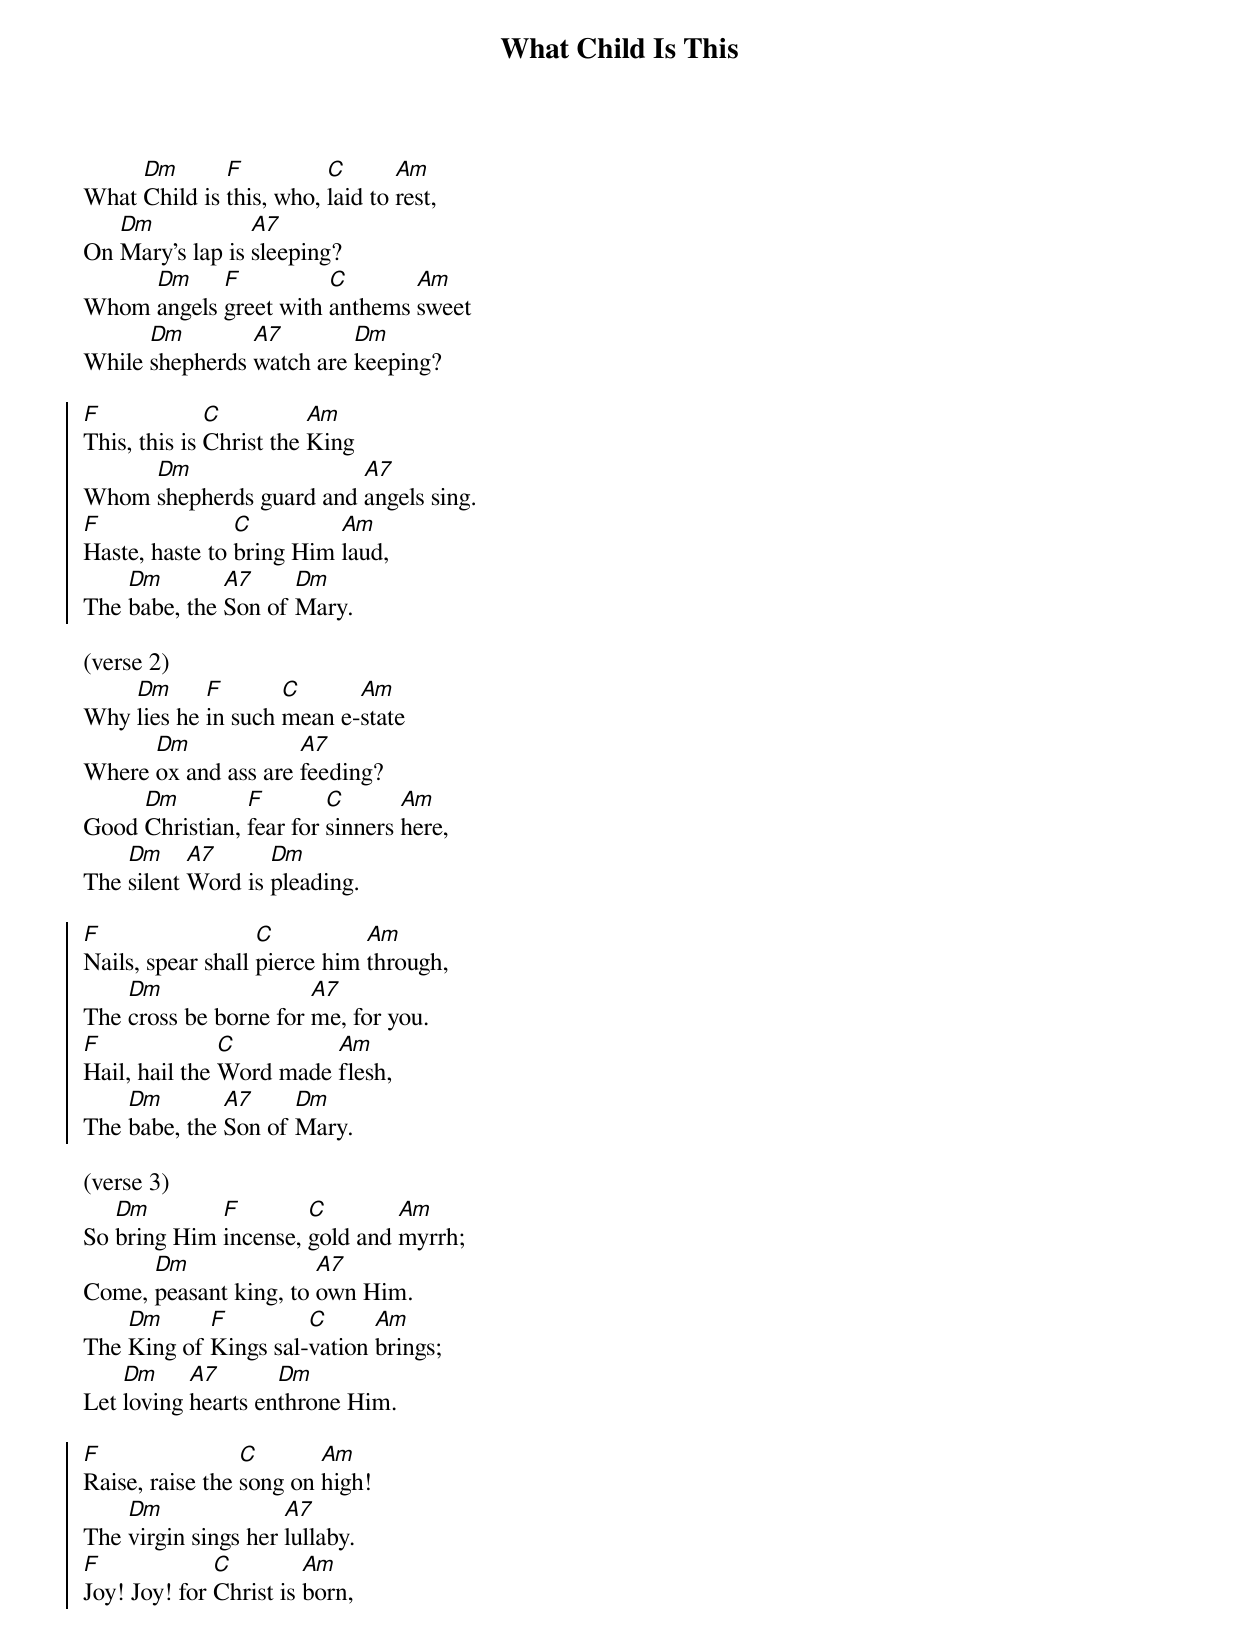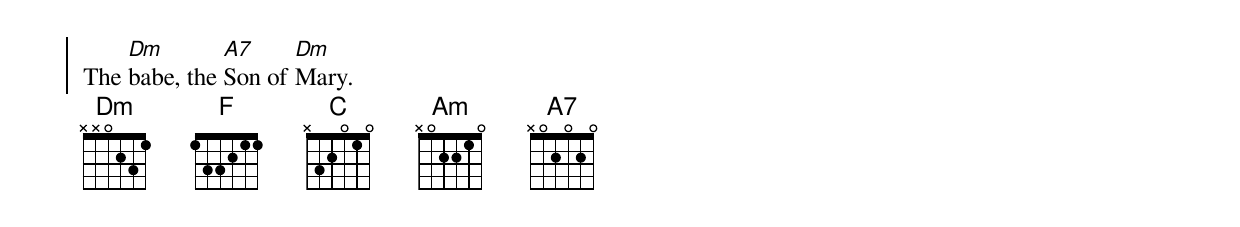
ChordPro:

{title: What Child Is This}
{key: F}
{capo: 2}


What [Dm]Child is [F]this, who, [C]laid to [Am]rest,
On [Dm]Mary's lap is [A7]sleeping?
Whom [Dm]angels [F]greet with [C]anthems [Am]sweet
While [Dm]shepherds [A7]watch are [Dm]keeping?

{soc}
[F]This, this is [C]Christ the [Am]King
Whom [Dm]shepherds guard and [A7]angels sing.
[F]Haste, haste to [C]bring Him [Am]laud,
The [Dm]babe, the [A7]Son of [Dm]Mary.
{eoc}

(verse 2)
Why [Dm]lies he [F]in such [C]mean e-[Am]state
Where [Dm]ox and ass are [A7]feeding?
Good [Dm]Christian, [F]fear for [C]sinners [Am]here,
The [Dm]silent [A7]Word is [Dm]pleading.

{soc}
[F]Nails, spear shall [C]pierce him [Am]through,
The [Dm]cross be borne for [A7]me, for you.
[F]Hail, hail the [C]Word made [Am]flesh,
The [Dm]babe, the [A7]Son of [Dm]Mary.
{eoc}

(verse 3)
So [Dm]bring Him [F]incense, [C]gold and [Am]myrrh;
Come, [Dm]peasant king, to [A7]own Him.
The [Dm]King of [F]Kings sal-[C]vation [Am]brings;
Let [Dm]loving [A7]hearts en[Dm]throne Him.

{soc}
[F]Raise, raise the [C]song on [Am]high!
The [Dm]virgin sings her [A7]lullaby.
[F]Joy! Joy! for [C]Christ is [Am]born,
The [Dm]babe, the [A7]Son of [Dm]Mary.
{eoc}
